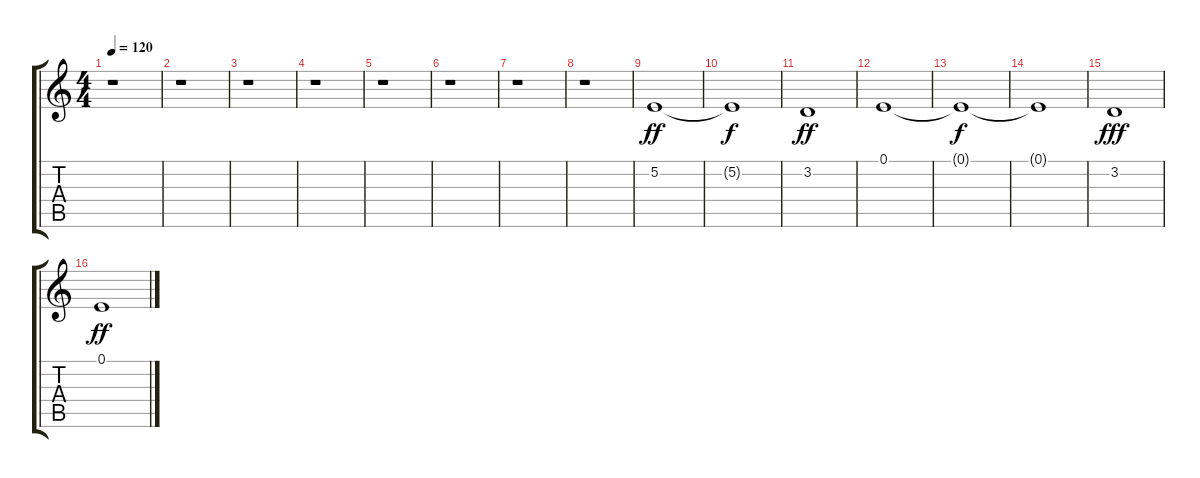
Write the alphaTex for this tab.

\track "" {instrument synthstrings1}
\staff {score tabs}
\tuning (E4 B3 G3 D3 A2 E2) {hide}
\ts (4 4)
\tempo 120
\clef g2
\ks c
r.1{dy ff instrument synthstrings1} |
r.1 |
r.1 |
r.1 |
r.1 |
r.1 |
r.1 |
r.1 |
5.2.1 |
5.2{t}.1{dy f} |
3.2.1{dy ff} |
0.1.1 |
0.1{t}.1{dy f} |
0.1{t}.1 |
3.2.1{dy fff} |
0.1.1{dy ff}
